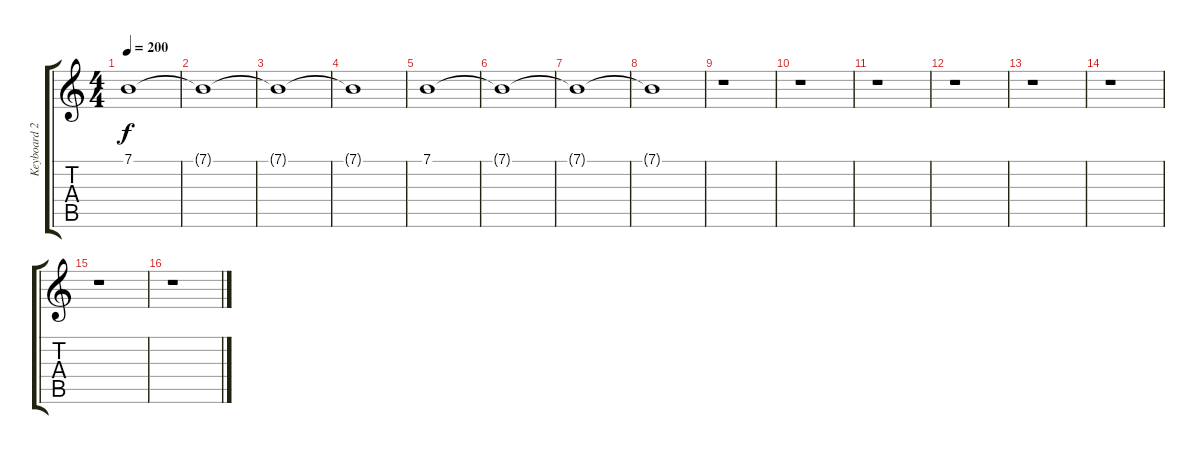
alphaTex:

\track ("Keyboard 2" "Keyboard 2") {instrument stringensemble1}
\staff {score tabs}
\tuning (E4 B3 G3 D3 A2 E2) {hide}
\ts (4 4)
\tempo 200
\clef g2
\ks c
7.1.1{dy f} |
7.1{t}.1 |
7.1{t}.1 |
7.1{t}.1 |
7.1.1 |
7.1{t}.1 |
7.1{t}.1 |
7.1{t}.1 |
r.1 |
r.1 |
r.1 |
r.1 |
r.1 |
r.1 |
r.1 |
r.1
